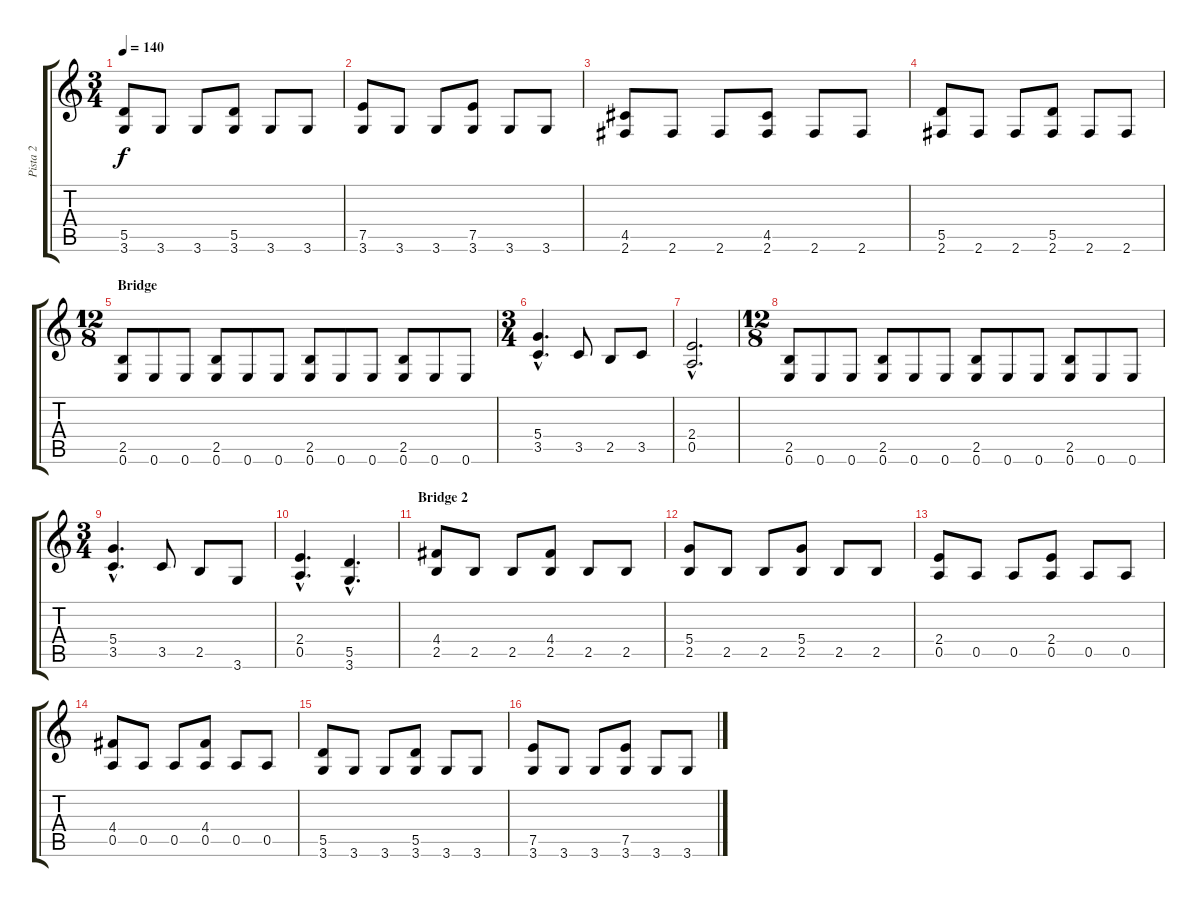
\track ("Pista 2" "Pista 2") {instrument distortionguitar}
\staff {score tabs}
\tuning (E4 B3 G3 D3 A2 E2) {hide}
\ts (3 4)
\tempo 140
\clef g2
\ks c
(5.5 3.6).8{dy f} 3.6.8 3.6.8 (5.5 3.6).8 3.6.8 3.6.8 |
(7.5 3.6).8 3.6.8 3.6.8 (7.5 3.6).8 3.6.8 3.6.8 |
(4.5 2.6).8 2.6.8 2.6.8 (4.5 2.6).8 2.6.8 2.6.8 |
(5.5 2.6).8 2.6.8 2.6.8 (5.5 2.6).8 2.6.8 2.6.8 |
\ts (12 8)
\section ("" "Bridge")
(2.5 0.6).8 0.6.8 0.6.8 (2.5 0.6).8 0.6.8 0.6.8 (2.5 0.6).8 0.6.8 0.6.8 (2.5 0.6).8 0.6.8 0.6.8 |
\ts (3 4)
(5.4{hac} 3.5{hac}).4{d} 3.5.8 2.5.8 3.5.8 |
(2.4{hac} 0.5{hac}).2{d} |
\ts (12 8)
(2.5 0.6).8 0.6.8 0.6.8 (2.5 0.6).8 0.6.8 0.6.8 (2.5 0.6).8 0.6.8 0.6.8 (2.5 0.6).8 0.6.8 0.6.8 |
\ts (3 4)
(5.4{hac} 3.5{hac}).4{d} 3.5.8 2.5.8 3.6.8 |
(2.4{hac} 0.5{hac}).4{d} (5.5{hac} 3.6{hac}).4{d} |
\section ("" "Bridge 2")
(4.4 2.5).8 2.5.8 2.5.8 (4.4 2.5).8 2.5.8 2.5.8 |
(5.4 2.5).8 2.5.8 2.5.8 (5.4 2.5).8 2.5.8 2.5.8 |
(2.4 0.5).8 0.5.8 0.5.8 (2.4 0.5).8 0.5.8 0.5.8 |
(4.4 0.5).8 0.5.8 0.5.8 (4.4 0.5).8 0.5.8 0.5.8 |
(5.5 3.6).8 3.6.8 3.6.8 (5.5 3.6).8 3.6.8 3.6.8 |
(7.5 3.6).8 3.6.8 3.6.8 (7.5 3.6).8 3.6.8 3.6.8
